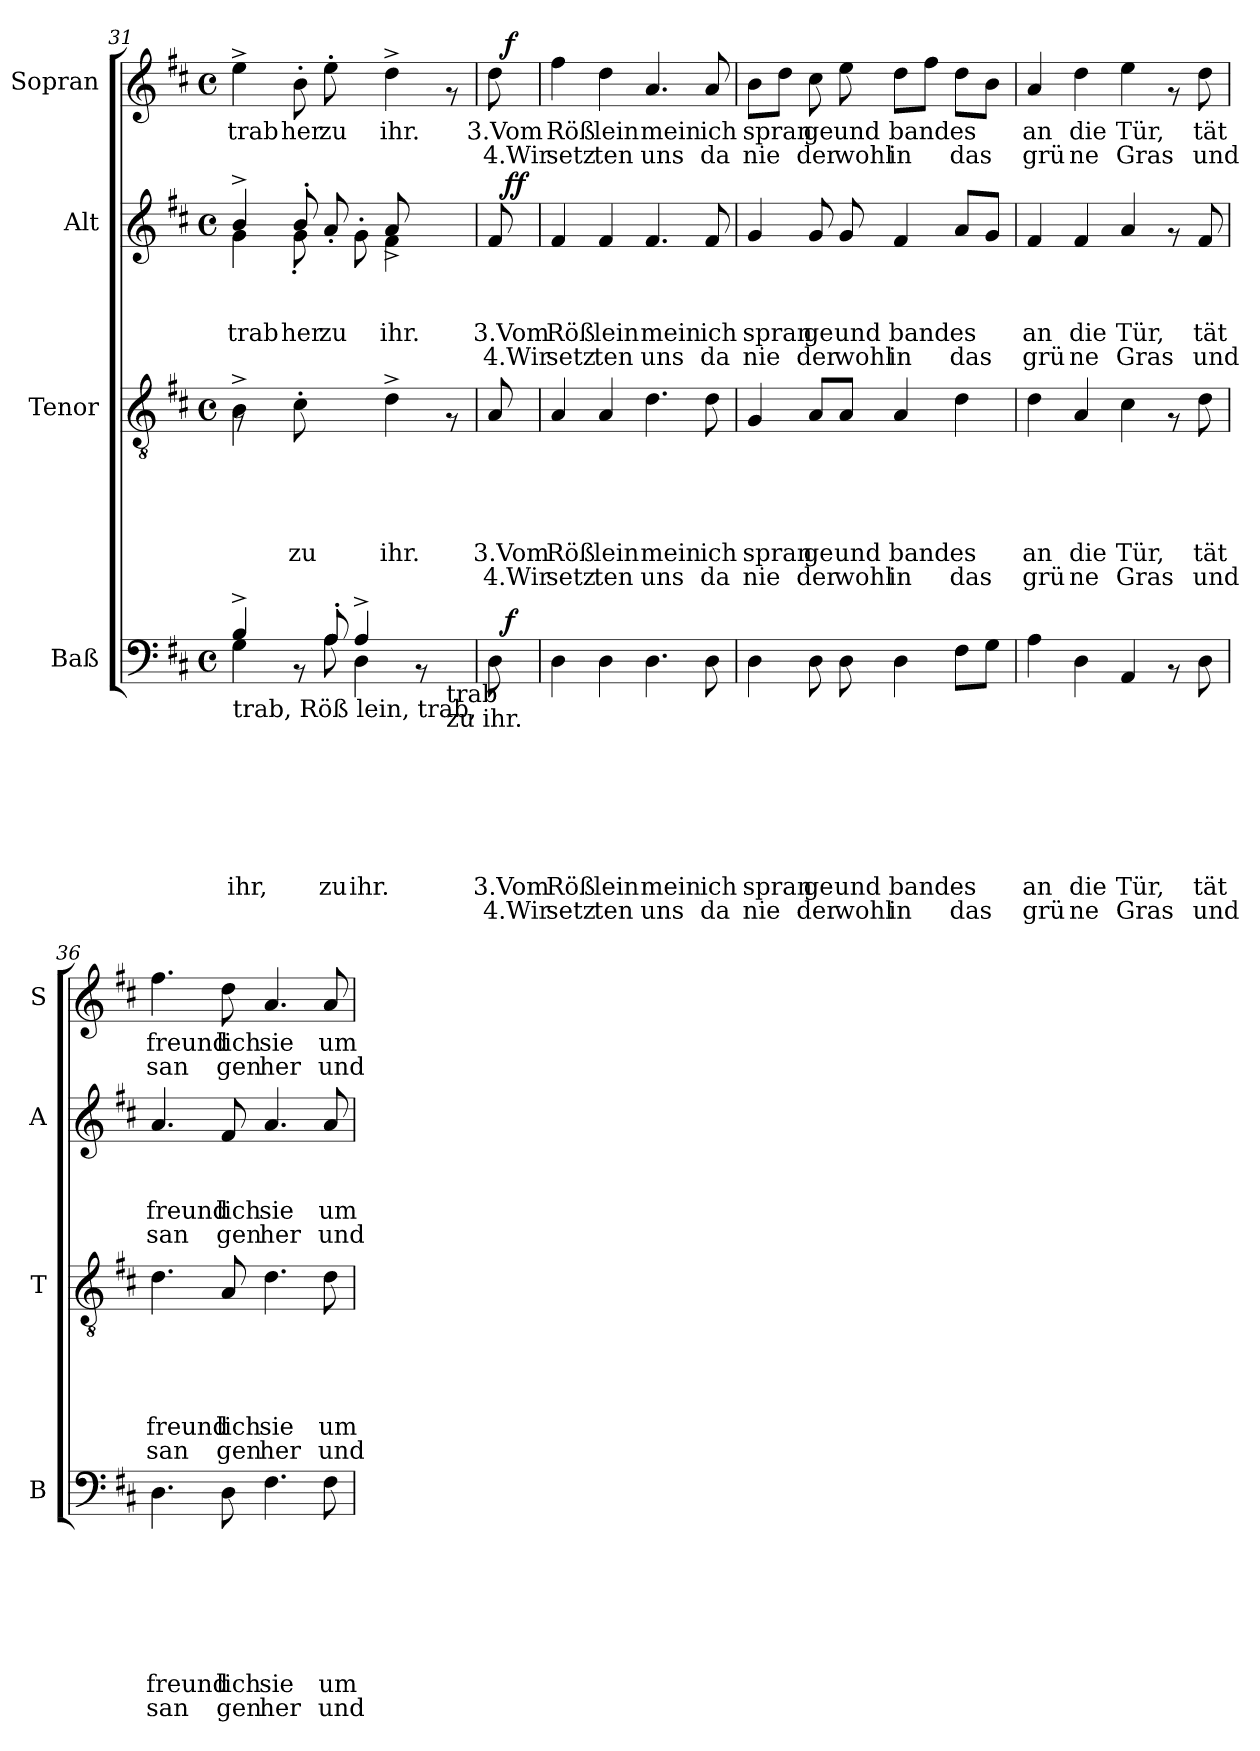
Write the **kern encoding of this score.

**kern	**text	**text	**text	**text	**text	**text	**text	**text	**dynam	**kern	**text	**text	**text	**text	**text	**text	**kern	**text	**text	**text	**text	**dynam	**kern	**text	**text	**dynam
*part4	*part4	*part4	*part4	*part4	*part4	*part4	*part4	*part4	*part4	*part3	*part3	*part3	*part3	*part3	*part3	*part3	*part2	*part2	*part2	*part2	*part2	*part2	*part1	*part1	*part1	*part1
*staff4	*staff4	*staff4	*staff4	*staff4	*staff4	*staff4	*staff4	*staff4	*staff4	*staff3	*staff3	*staff3	*staff3	*staff3	*staff3	*staff3	*staff2	*staff2	*staff2	*staff2	*staff2	*staff2	*staff1	*staff1	*staff1	*staff1
*I"Baß	*	*	*	*	*	*	*	*	*	*I"Tenor	*	*	*	*	*	*	*I"Alt	*	*	*	*	*	*I"Sopran	*	*	*
*I'B	*	*	*	*	*	*	*	*	*	*I'T	*	*	*	*	*	*	*I'A	*	*	*	*	*	*I'S	*	*	*
*clefF4	*	*	*	*	*	*	*	*	*	*clefGv2	*	*	*	*	*	*	*clefG2	*	*	*	*	*	*clefG2	*	*	*
*k[f#c#]	*	*	*	*	*	*	*	*	*	*k[f#c#]	*	*	*	*	*	*	*k[f#c#]	*	*	*	*	*	*k[f#c#]	*	*	*
*D:	*	*	*	*	*	*	*	*	*	*D:	*	*	*	*	*	*	*D:	*	*	*	*	*	*D:	*	*	*
*M4/4	*	*	*	*	*	*	*	*	*	*M4/4	*	*	*	*	*	*	*M4/4	*	*	*	*	*	*M4/4	*	*	*
*met(c)	*	*	*	*	*	*	*	*	*	*met(c)	*	*	*	*	*	*	*met(c)	*	*	*	*	*	*met(c)	*	*	*
=31	=31	=31	=31	=31	=31	=31	=31	=31	=31	=31	=31	=31	=31	=31	=31	=31	=31	=31	=31	=31	=31	=31	=31	=31	=31	=31
*^	*	*	*	*	*	*	*	*	*	*	*	*	*	*	*	*	*	*	*	*	*	*	*	*	*	*
!LO:TX:b:t=trab, Röß lein, trab,	!	!	!	!	!	!	!	!	!	!	!	!	!	!	!	!	!	!	!	!	!	!	!	!	!	!	!
!	!	!	!	!	!	!	!	!LO:LY:a:rj	!	!	!	!	!	!	!	!	!	!	!	!	!LO:LY:a:rj	!	!	!	!LO:LY:b:rj	!	!
*	*	*	*	*	*	*	*	*	*	*	*^	*	*	*	*	*	*	*^	*	*	*	*	*	*	*	*	*
4B^>/	4G\	.	.	.	.	.	.	ihr,	.	.	4B^<\	8rF	.	.	.	.	.	.	4b^>/	4g\	.	.	trab	.	.	4ee^>\	trab	.	.
.	.	.	.	.	.	.	.	.	.	.	.	2..ryy	.	.	.	.	.	.	.	.	.	.	.	.	.	.	.	.	.
!	!	!	!	!	!	!	!	!	!	!	!	!	!	!	!	!	!LO:LY:b:rj	!	!	!	!	!	!LO:LY:a:rj	!	!	!	!LO:LY:b:rj	!	!
8rAA	8ryy	.	.	.	.	.	.	.	.	.	8c#'<\	.	.	.	.	.	zu	.	8b'>/	8g'<\	.	.	her	.	.	8b'>\	her	.	.
!	!	!	!	!	!	!	!	!LO:LY:a:rj	!	!	!	!	!	!	!	!	!	!	!	!	!	!	!LO:LY:a:rj	!	!	!	!LO:LY:b:rj	!	!
8A'>/	8A\	.	.	.	.	.	.	zu	.	.	4ryy	.	.	.	.	.	.	.	8a'>/	4ryy	.	.	zu	.	.	8ee'>\	zu	.	.
!	!	!	!	!	!	!	!	!LO:LY:a:rj	!	!	!	!	!	!	!	!	!	!	!	!	!	!	!	!	!	!	!	!	!
4A^>/	4D\	.	.	.	.	.	.	ihr.	.	.	.	.	.	.	.	.	.	.	8g'<\	.	.	.	.	.	.	8ryy	.	.	.
!	!	!	!	!	!	!	!	!	!	!	!	!	!	!	!	!	!LO:LY:b:rj	!	!	!	!	!	!LO:LY:a:rj	!	!	!	!LO:LY:b:rj	!	!
.	.	.	.	.	.	.	.	.	.	.	4d^<\	.	.	.	.	.	ihr.	.	4f#\	8a^>/	.	.	ihr.	.	.	4dd^>\	ihr.	.	.
8rAA	8ryy	.	.	.	.	.	.	.	.	.	.	.	.	.	.	.	.	.	.	8ryy	.	.	.	.	.	.	.	.	.
!LO:TX:b:t=trab	!	!	!	!	!	!	!	!	!	!	!	!	!	!	!	!	!	!	!	!	!	!	!	!	!	!	!	!	!
!LO:TX:b:t=zu ihr.	!	!	!	!	!	!	!	!	!	!	!	!	!	!	!	!	!	!	!	!	!	!	!	!	!	!	!	!	!
8ryy	8ryy	.	.	.	.	.	.	.	.	.	8rF	.	.	.	.	.	.	.	8ryy	8ryy	.	.	.	.	.	8rf	.	.	.
*	*	*	*	*	*	*	*	*	*	*	*v	*v	*	*	*	*	*	*	*	*	*	*	*	*	*	*	*	*	*
!!LO:PB:g=z
=32	=32	=32	=32	=32	=32	=32	=32	=32	=32	=32	=32	=32	=32	=32	=32	=32	=32	=32	=32	=32	=32	=32	=32	=32	=32	=32	=32	=32
!	!	!	!	!	!	!	!	!LO:LY:a:rj	!LO:LY:a:rj	!	!	!	!	!	!	!LO:LY:b:rj	!LO:LY:b:rj	!	!	!	!	!LO:LY:a:rj	!LO:LY:a:rj	!	!	!LO:LY:b:rj	!LO:LY:b:rj	!
*	*	*	*	*	*	*	*	*	*	*	*	*	*	*	*	*	*	*	*	*	*	*	*	*	*^	*	*	*
8D\	32ryy	.	.	.	.	.	.	3.Vom	4.Wir	.	8A/	.	.	.	.	3.Vom	4.Wir	8f#/	32ryy	.	.	3.Vom	4.Wir	.	8dd\	32ryy	3.Vom	4.Wir	.
!	!	!	!	!	!	!	!	!	!	!LO:DY:a	!	!	!	!	!	!	!	!	!	!	!	!	!	!LO:DY:a	!	!	!	!	!
!	!	!	!	!	!	!	!	!	!	!	!	!	!	!	!	!	!	!	!	!	!	!	!	!LO:DY:n=1:b	!	!	!	!	!LO:DY:a
.	16.ryy	.	.	.	.	.	.	.	.	f	.	.	.	.	.	.	.	.	16.ryy	.	.	.	.	f f	.	16.ryy	.	.	f
=33	=33	=33	=33	=33	=33	=33	=33	=33	=33	=33	=33	=33	=33	=33	=33	=33	=33	=33	=33	=33	=33	=33	=33	=33	=33	=33	=33	=33	=33
!	!	!	!	!	!	!	!	!LO:LY:a:rj	!LO:LY:a:rj	!	!	!	!	!	!	!LO:LY:b:rj	!LO:LY:b:rj	!	!	!	!	!LO:LY:a:rj	!LO:LY:a:rj	!	!	!	!LO:LY:b:rj	!LO:LY:b:rj	!
*	*	*	*	*	*	*	*	*	*	*	*	*	*	*	*	*	*	*v	*v	*	*	*	*	*	*	*	*	*	*
*v	*v	*	*	*	*	*	*	*	*	*	*	*	*	*	*	*	*	*	*	*	*	*	*	*v	*v	*	*	*
4D\	.	.	.	.	.	.	Röß	setz	.	4A/	.	.	.	.	Röß	setz	4f#/	.	.	Röß	setz	.	4ff#\	Röß	setz	.
!	!	!	!	!	!	!	!LO:LY:a:rj	!LO:LY:a:rj	!	!	!	!	!	!	!LO:LY:b:rj	!LO:LY:b:rj	!	!	!	!LO:LY:a:rj	!LO:LY:a:rj	!	!	!LO:LY:b:rj	!LO:LY:b:rj	!
4D\	.	.	.	.	.	.	lein	ten	.	4A/	.	.	.	.	lein	ten	4f#/	.	.	lein	ten	.	4dd\	lein	ten	.
!	!	!	!	!	!	!	!LO:LY:a:rj	!LO:LY:a:rj	!	!	!	!	!	!	!LO:LY:b:rj	!LO:LY:b:rj	!	!	!	!LO:LY:a:rj	!LO:LY:a:rj	!	!	!LO:LY:b:rj	!LO:LY:b:rj	!
4.D\	.	.	.	.	.	.	mein	uns	.	4.d\	.	.	.	.	mein	uns	4.f#/	.	.	mein	uns	.	4.a/	mein	uns	.
!	!	!	!	!	!	!	!LO:LY:a:rj	!LO:LY:a:rj	!	!	!	!	!	!	!LO:LY:b:rj	!LO:LY:b:rj	!	!	!	!LO:LY:a:rj	!LO:LY:a:rj	!	!	!LO:LY:b:rj	!LO:LY:b:rj	!
8D\	.	.	.	.	.	.	ich	da	.	8d\	.	.	.	.	ich	da	8f#/	.	.	ich	da	.	8a/	ich	da	.
=34	=34	=34	=34	=34	=34	=34	=34	=34	=34	=34	=34	=34	=34	=34	=34	=34	=34	=34	=34	=34	=34	=34	=34	=34	=34	=34
!	!	!	!	!	!	!	!LO:LY:a:rj	!LO:LY:a:rj	!	!	!	!	!	!	!LO:LY:b:rj	!LO:LY:b:rj	!	!	!	!LO:LY:a:rj	!LO:LY:a:rj	!	!	!LO:LY:b:rj	!LO:LY:b:rj	!
4D\	.	.	.	.	.	.	spran	nie	.	4G/	.	.	.	.	spran	nie	4g/	.	.	spran	nie	.	8b\L	spran	nie	.
.	.	.	.	.	.	.	.	.	.	.	.	.	.	.	.	.	.	.	.	.	.	.	8dd\J	.	.	.
!	!	!	!	!	!	!	!LO:LY:a:rj	!LO:LY:a:rj	!	!	!	!	!	!	!LO:LY:b:rj	!LO:LY:b:rj	!	!	!	!LO:LY:a:rj	!LO:LY:a:rj	!	!	!LO:LY:b:rj	!LO:LY:b:rj	!
8D\	.	.	.	.	.	.	ge	der	.	8A/L	.	.	.	.	ge	der	8g/	.	.	ge	der	.	8cc#\	ge	der	.
!	!	!	!	!	!	!	!LO:LY:a:rj	!LO:LY:a:rj	!	!	!	!	!	!	!LO:LY:b:rj	!LO:LY:b:rj	!	!	!	!LO:LY:a:rj	!LO:LY:a:rj	!	!	!LO:LY:b:rj	!LO:LY:b:rj	!
8D\	.	.	.	.	.	.	und	wohl	.	8A/J	.	.	.	.	und	wohl	8g/	.	.	und	wohl	.	8ee\	und	wohl	.
!	!	!	!	!	!	!	!LO:LY:a:rj	!LO:LY:a:rj	!	!	!	!	!	!	!LO:LY:b:rj	!LO:LY:b:rj	!	!	!	!LO:LY:a:rj	!LO:LY:a:rj	!	!	!LO:LY:b:rj	!LO:LY:b:rj	!
4D\	.	.	.	.	.	.	band	in	.	4A/	.	.	.	.	band	in	4f#/	.	.	band	in	.	8dd\L	band	in	.
.	.	.	.	.	.	.	.	.	.	.	.	.	.	.	.	.	.	.	.	.	.	.	8ff#\J	.	.	.
!	!	!	!	!	!	!	!LO:LY:a:rj	!LO:LY:a:rj	!	!	!	!	!	!	!LO:LY:b:rj	!LO:LY:b:rj	!	!	!	!LO:LY:a:rj	!LO:LY:a:rj	!	!	!LO:LY:b:rj	!LO:LY:b:rj	!
8F#\L	.	.	.	.	.	.	es	das	.	4d\	.	.	.	.	es	das	8a/L	.	.	es	das	.	8dd\L	es	das	.
8G\J	.	.	.	.	.	.	.	.	.	.	.	.	.	.	.	.	8g/J	.	.	.	.	.	8b\J	.	.	.
=35	=35	=35	=35	=35	=35	=35	=35	=35	=35	=35	=35	=35	=35	=35	=35	=35	=35	=35	=35	=35	=35	=35	=35	=35	=35	=35
!	!	!	!	!	!	!	!LO:LY:a:rj	!LO:LY:a:rj	!	!	!	!	!	!	!LO:LY:b:rj	!LO:LY:b:rj	!	!	!	!LO:LY:a:rj	!LO:LY:a:rj	!	!	!LO:LY:b:rj	!LO:LY:b:rj	!
4A\	.	.	.	.	.	.	an	grü	.	4d\	.	.	.	.	an	grü	4f#/	.	.	an	grü	.	4a/	an	grü	.
!	!	!	!	!	!	!	!LO:LY:a:rj	!LO:LY:a:rj	!	!	!	!	!	!	!LO:LY:b:rj	!LO:LY:b:rj	!	!	!	!LO:LY:a:rj	!LO:LY:a:rj	!	!	!LO:LY:b:rj	!LO:LY:b:rj	!
4D\	.	.	.	.	.	.	die	ne	.	4A/	.	.	.	.	die	ne	4f#/	.	.	die	ne	.	4dd\	die	ne	.
!	!	!	!	!	!	!	!LO:LY:a:rj	!LO:LY:a:rj	!	!	!	!	!	!	!LO:LY:b:rj	!LO:LY:b:rj	!	!	!	!LO:LY:a:rj	!LO:LY:a:rj	!	!	!LO:LY:b:rj	!LO:LY:b:rj	!
4AA/	.	.	.	.	.	.	Tür,	Gras	.	4c#\	.	.	.	.	Tür,	Gras	4a/	.	.	Tür,	Gras	.	4ee\	Tür,	Gras	.
8rAA	.	.	.	.	.	.	.	.	.	8rF	.	.	.	.	.	.	8rf	.	.	.	.	.	8rf	.	.	.
!	!	!	!	!	!	!	!LO:LY:a:rj	!LO:LY:a:rj	!	!	!	!	!	!	!LO:LY:b:rj	!LO:LY:b:rj	!	!	!	!LO:LY:a:rj	!LO:LY:a:rj	!	!	!LO:LY:b:rj	!LO:LY:b:rj	!
8D\	.	.	.	.	.	.	tät	und	.	8d\	.	.	.	.	tät	und	8f#/	.	.	tät	und	.	8dd\	tät	und	.
=36	=36	=36	=36	=36	=36	=36	=36	=36	=36	=36	=36	=36	=36	=36	=36	=36	=36	=36	=36	=36	=36	=36	=36	=36	=36	=36
!	!	!	!	!	!	!	!LO:LY:a:rj	!LO:LY:a:rj	!	!	!	!	!	!	!LO:LY:b:rj	!LO:LY:b:rj	!	!	!	!LO:LY:a:rj	!LO:LY:a:rj	!	!	!LO:LY:b:rj	!LO:LY:b:rj	!
4.D\	.	.	.	.	.	.	freund	san	.	4.d\	.	.	.	.	freund	san	4.a/	.	.	freund	san	.	4.ff#\	freund	san	.
!	!	!	!	!	!	!	!LO:LY:a:rj	!LO:LY:a:rj	!	!	!	!	!	!	!LO:LY:b:rj	!LO:LY:b:rj	!	!	!	!LO:LY:a:rj	!LO:LY:a:rj	!	!	!LO:LY:b:rj	!LO:LY:b:rj	!
8D\	.	.	.	.	.	.	lich	gen	.	8A/	.	.	.	.	lich	gen	8f#/	.	.	lich	gen	.	8dd\	lich	gen	.
!	!	!	!	!	!	!	!LO:LY:a:rj	!LO:LY:a:rj	!	!	!	!	!	!	!LO:LY:b:rj	!LO:LY:b:rj	!	!	!	!LO:LY:a:rj	!LO:LY:a:rj	!	!	!LO:LY:b:rj	!LO:LY:b:rj	!
4.F#\	.	.	.	.	.	.	sie	her	.	4.d\	.	.	.	.	sie	her	4.a/	.	.	sie	her	.	4.a/	sie	her	.
!	!	!	!	!	!	!	!LO:LY:a:rj	!LO:LY:a:rj	!	!	!	!	!	!	!LO:LY:b:rj	!LO:LY:b:rj	!	!	!	!LO:LY:a:rj	!LO:LY:a:rj	!	!	!LO:LY:b:rj	!LO:LY:b:rj	!
8F#\	.	.	.	.	.	.	um	und	.	8d\	.	.	.	.	um	und	8a/	.	.	um	und	.	8a/	um	und	.
=	=	=	=	=	=	=	=	=	=	=	=	=	=	=	=	=	=	=	=	=	=	=	=	=	=	=
*-	*-	*-	*-	*-	*-	*-	*-	*-	*-	*-	*-	*-	*-	*-	*-	*-	*-	*-	*-	*-	*-	*-	*-	*-	*-	*-
